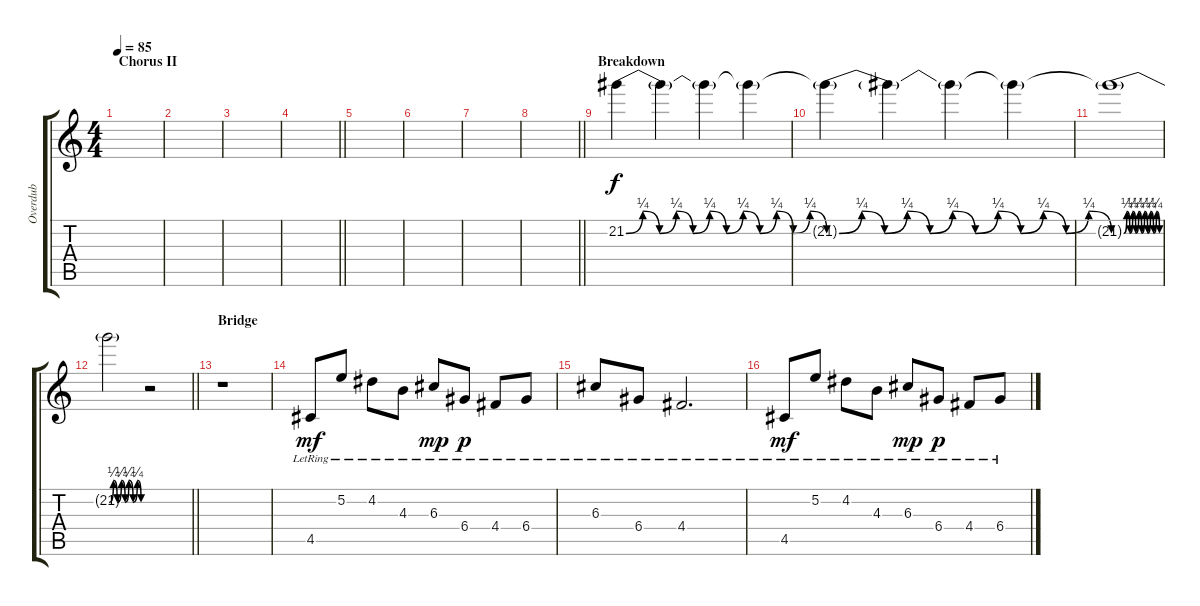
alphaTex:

\track ("Overdub" "Overdub") {instrument overdrivenguitar}
\staff {score tabs}
\tuning (E4 B3 G3 D3 A2 E2) {hide}
\ts (4 4)
\section ("" "Chorus II")
\tempo 85
\clef g2
\ks c
|
|
|
\barLineRight lightlight
|
|
|
|
\barLineRight lightlight
|
\section ("" "Breakdown")
21.2{be (custom 0 0 5 1 10 0 15 1 20 0 25 1 30 0 35 1 40 0 45 1 50 0 55 1 60 0)}.4{volume 16} 21.2{t}.4{dy f} 21.2{t}.4 21.2{t}.4 |
21.2{be (custom 0 0 5 1 10 0 15 1 20 0 25 1 30 0 35 1 40 0 45 1 50 0 55 1 60 0) t}.4{volume 0} 21.2{t}.4{volume 16} 21.2{t}.4{volume 2} 21.2{t}.4{volume 16} |
21.2{be (custom 0 0 5 1 10 0 15 1 20 0 25 1 30 0 35 1 40 0 45 1 50 0 55 1 60 0) t}.1{volume 0} |
\barLineRight lightlight
21.2{be (custom 0 0 8 1 15 0 23 1 30 0 37 1 45 0 53 1 60 0) t}.2 r.2 |
\section ("" "Bridge")
r.1{volume 13} |
4.5{lr}.8{dy mf} 5.2{lr}.8 4.2{lr}.8 4.3{lr}.8 6.3{lr}.8{dy mp} 6.4{lr}.8{dy p} 4.4{lr}.8 6.4{lr}.8 |
6.3{lr}.8 6.4{lr}.8 4.4{lr}.2{d} |
4.5{lr}.8{dy mf} 5.2{lr}.8 4.2{lr}.8 4.3{lr}.8 6.3{lr}.8{dy mp} 6.4{lr}.8{dy p} 4.4{lr}.8 6.4{lr}.8
